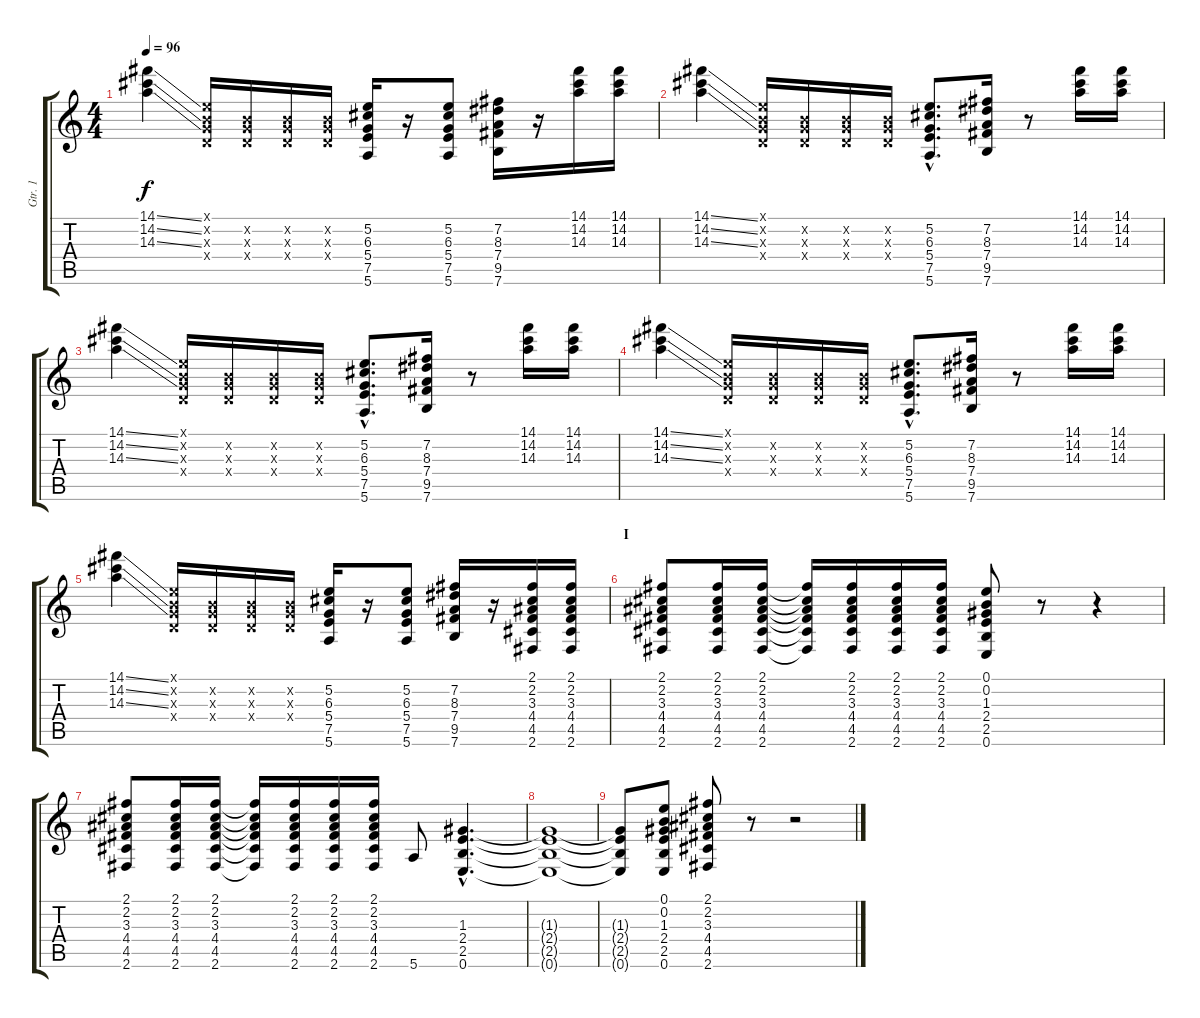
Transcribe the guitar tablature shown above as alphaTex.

\track ("Gtr. 1" "Gtr. 1") {instrument distortionguitar}
\staff {score tabs}
\tuning (E4 B3 G3 D3 A2 E2) {hide}
\ts (4 4)
\tempo 96
\clef g2
\ks c
(14.1{ss} 14.2{ss} 14.3{ss}).4{dy f} (0.1{x} 0.2{x} 0.3{x} 0.4{x}).16 (0.2{x} 0.3{x} 0.4{x}).16 (0.2{x} 0.3{x} 0.4{x}).16 (0.2{x} 0.3{x} 0.4{x}).16 (5.2 6.3 5.4 7.5 5.6).16 r.16 (5.2 6.3 5.4 7.5 5.6).8 (7.2 8.3 7.4 9.5 7.6).16 r.16 (14.1 14.2 14.3).16 (14.1 14.2 14.3).16 |
(14.1{ss} 14.2{ss} 14.3{ss}).4 (0.1{x} 0.2{x} 0.3{x} 0.4{x}).16 (0.2{x} 0.3{x} 0.4{x}).16 (0.2{x} 0.3{x} 0.4{x}).16 (0.2{x} 0.3{x} 0.4{x}).16 (5.2{hac} 6.3{hac} 5.4{hac} 7.5{hac} 5.6{hac}).8{d} (7.2 8.3 7.4 9.5 7.6).16 r.8 (14.1 14.2 14.3).16 (14.1 14.2 14.3).16 |
(14.1{ss} 14.2{ss} 14.3{ss}).4 (0.1{x} 0.2{x} 0.3{x} 0.4{x}).16 (0.2{x} 0.3{x} 0.4{x}).16 (0.2{x} 0.3{x} 0.4{x}).16 (0.2{x} 0.3{x} 0.4{x}).16 (5.2{hac} 6.3{hac} 5.4{hac} 7.5{hac} 5.6{hac}).8{d} (7.2 8.3 7.4 9.5 7.6).16 r.8 (14.1 14.2 14.3).16 (14.1 14.2 14.3).16 |
(14.1{ss} 14.2{ss} 14.3{ss}).4 (0.1{x} 0.2{x} 0.3{x} 0.4{x}).16 (0.2{x} 0.3{x} 0.4{x}).16 (0.2{x} 0.3{x} 0.4{x}).16 (0.2{x} 0.3{x} 0.4{x}).16 (5.2{hac} 6.3{hac} 5.4{hac} 7.5{hac} 5.6{hac}).8{d} (7.2 8.3 7.4 9.5 7.6).16 r.8 (14.1 14.2 14.3).16 (14.1 14.2 14.3).16 |
(14.1{ss} 14.2{ss} 14.3{ss}).4 (0.1{x} 0.2{x} 0.3{x} 0.4{x}).16 (0.2{x} 0.3{x} 0.4{x}).16 (0.2{x} 0.3{x} 0.4{x}).16 (0.2{x} 0.3{x} 0.4{x}).16 (5.2 6.3 5.4 7.5 5.6).16 r.16 (5.2 6.3 5.4 7.5 5.6).8 (7.2 8.3 7.4 9.5 7.6).16 r.16 (2.1 2.2 3.3 4.4 4.5 2.6).16 (2.1 2.2 3.3 4.4 4.5 2.6).16 |
\section ("" "I")
(2.1 2.2 3.3 4.4 4.5 2.6).8 (2.1 2.2 3.3 4.4 4.5 2.6).16 (2.1 2.2 3.3 4.4 4.5 2.6).16 (2.1{t} 2.2{t} 3.3{t} 4.4{t} 4.5{t} 2.6{t}).16 (2.1 2.2 3.3 4.4 4.5 2.6).16 (2.1 2.2 3.3 4.4 4.5 2.6).16 (2.1 2.2 3.3 4.4 4.5 2.6).16 (0.1 0.2 1.3 2.4 2.5 0.6).8 r.8 r.4 |
(2.1 2.2 3.3 4.4 4.5 2.6).8 (2.1 2.2 3.3 4.4 4.5 2.6).16 (2.1 2.2 3.3 4.4 4.5 2.6).16 (2.1{t} 2.2{t} 3.3{t} 4.4{t} 4.5{t} 2.6{t}).16 (2.1 2.2 3.3 4.4 4.5 2.6).16 (2.1 2.2 3.3 4.4 4.5 2.6).16 (2.1 2.2 3.3 4.4 4.5 2.6).16 5.6.8 (1.3{hac} 2.4{hac} 2.5{hac} 0.6{hac}).4{d} |
(1.3{t} 2.4{t} 2.5{t} 0.6{t}).1 |
(1.3{t} 2.4{t} 2.5{t} 0.6{t}).8 (0.1 0.2 1.3 2.4 2.5 0.6).8 (2.1 2.2 3.3 4.4 4.5 2.6).8 r.8 r.2
